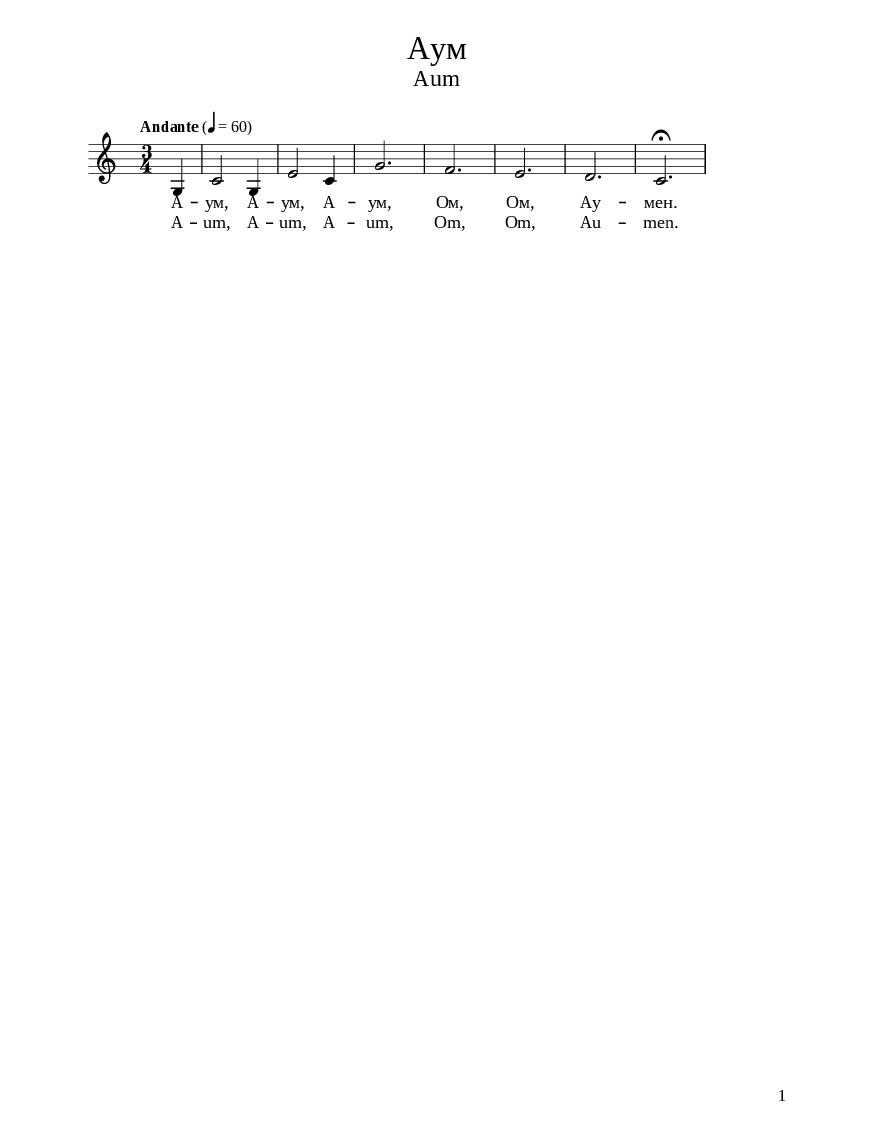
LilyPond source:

\version "2.20.0"

\paper {
  #(set-paper-size "a5")
}

\bookpart {
\paper {
  print-all-headers = ##t
  print-page-number = ##t
  print-first-page-number = ##t

  % put page numbers on the bottom
  oddHeaderMarkup = \markup ""
  evenHeaderMarkup = \markup ""
  oddFooterMarkup = \markup
    \fill-line {
      ""
      \on-the-fly #print-page-number-check-first \fromproperty #'page:page-number-string
    }
  evenFooterMarkup = \markup
    \fill-line {
      \on-the-fly #print-page-number-check-first \fromproperty #'page:page-number-string
      ""
    }

  left-margin = 1.5\cm
  right-margin = 1.5\cm
  top-margin = 1.6\cm
  bottom-margin = 1.2\cm
  ragged-bottom = ##t % do not spread the staves to fill the whole vertical space

  % change lyrics and titles font (affects notes also)
  fonts =
    #(make-pango-font-tree
     "Times New Roman"
     "DejaVu Sans"
     "DejaVu Sans Mono"
     (/ (* staff-height pt) 3.6))

  % change distance between staves
  system-system-spacing =
    #'((basic-distance . 12)
       (minimum-distance . 6)
       (padding . 1)
       (stretchability . 12))
}

\header {
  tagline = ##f
}

\score{
  \layout { 
    indent = 0.0\cm % remove first line indentation
    %ragged-last = ##t % do not spread last line to fill the whole space
    \context {
      \Score
      \omit BarNumber %remove bar numbers
    } % context

    \context { % change staff size
      \Staff
      fontSize = #+0 % affects notes size only
      \override StaffSymbol #'staff-space = #(magstep -3)
      \override StaffSymbol #'thickness = #0.5
      \override BarLine #'hair-thickness = #1
      %\override StaffSymbol #'ledger-line-thickness = #'(0 . 0)
    }

    \context { % adjust space between staff and lyrics and between the two lyric lines
      \Lyrics
      \override VerticalAxisGroup.nonstaff-relatedstaff-spacing = #'((basic-distance . 4.5))
      \override VerticalAxisGroup.nonstaff-nonstaff-spacing = #'((minimum-distance . 2))
    }
  } % layout

  \new Voice \absolute {
    
     \clef treble
      \key c \major
      \time 3/4
      %\tempo "Moderato" 8 = 160
      \tempo \markup {
        % make tempo note smaller
        \concat {
          "Andante" \normal-text { " (" }
          \teeny \general-align #Y #DOWN \note #"4" #0.8
          \normal-text { " = 60)" }
        }
      }
      \autoBeamOff
 \partial 4
  
  g4 |  c'2 g4 | e'2 c'4 | g'2. |  f'2. | e'2. | d'2. | c'2. \fermata | \break
  }
  
  \addlyrics { А -- ум, А
  -- ум, А -- ум, Ом, Ом, Ау -- мен. }
  
  \addlyrics { A -- um, A --
  um, A -- um, Om, Om, Au -- men.}
  
  \header {
    title = \markup \column \normal-text \fontsize #2.5 {
              \center-align
              \line { Аум }
              \vspace #-0.6
              \center-align
              \line \fontsize #-3 { Aum }
              \vspace #-0.8
              \center-align
              \line \fontsize #-3 { " " }
            }
  }
  
  \midi{}

} % score




% include foreign translation(s) of the song
%\include "lyrics_de/lyrics_de_file_name.ly"

} % bookpart
